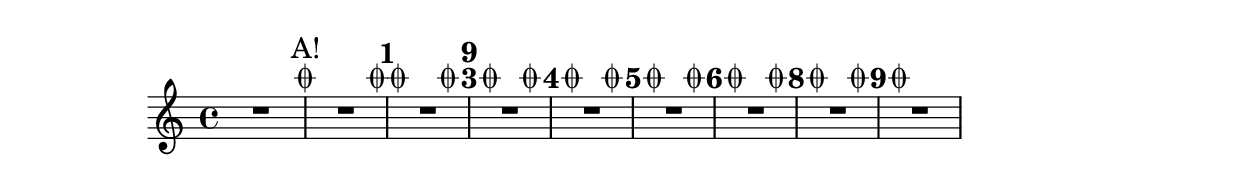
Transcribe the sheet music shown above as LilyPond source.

\version "2.23.6"
#(ly:set-option 'warning-as-error #t)

\header {
  texidoc = "LilyPond issues warnings when @code{\\codaMark \\default}
conflicts with certain other simultaneous marks, and engraves only the
first.

Coda marks 1 to@tie{}3 should appear with various rehearsal marks.
Coda marks 4 to@tie{}6, 8, and@tie{}9 should appear alone."
}

\layout {
  \context {
    \Score
    rehearsalMarkFormatter = #format-mark-numbers
  }
}

\parallelMusic upper,lower {
  R1 \codaMark \default |
  R1 \mark "A!" |

  R1 \codaMark \default |
  R1 \mark \default |

  R1 \codaMark \default |
  R1 \mark 9 |

  R1 \codaMark \default |
  R1 \segnoMark \default |
  #(ly:expect-warning (ly:translate-cpp-warning-scheme
                       "conflict with event: `%s'") "coda-mark-event")
  #(ly:expect-warning (ly:translate-cpp-warning-scheme
                       "discarding event: `%s'") "segno-mark-event")

  R1 \codaMark \default |
  R1 \segnoMark 9 |
  #(ly:expect-warning (ly:translate-cpp-warning-scheme
                       "conflict with event: `%s'") "coda-mark-event")
  #(ly:expect-warning (ly:translate-cpp-warning-scheme
                       "discarding event: `%s'") "segno-mark-event")

  R1 \codaMark \default |
  R1 \codaMark \default |
  %% no warning

  R1 \codaMark \default |
  R1 \codaMark 8 |
  %% no warning

  R1 \codaMark \default |
  R1 \sectionLabel "Coda" |
  #(ly:expect-warning (ly:translate-cpp-warning-scheme
                       "conflict with event: `%s'") "coda-mark-event")
  #(ly:expect-warning (ly:translate-cpp-warning-scheme
                       "discarding event: `%s'") "section-label-event")

  R1 |
  R1 |
}

\new Staff <<
  \new Voice \upper
  \new Voice \lower
>>
